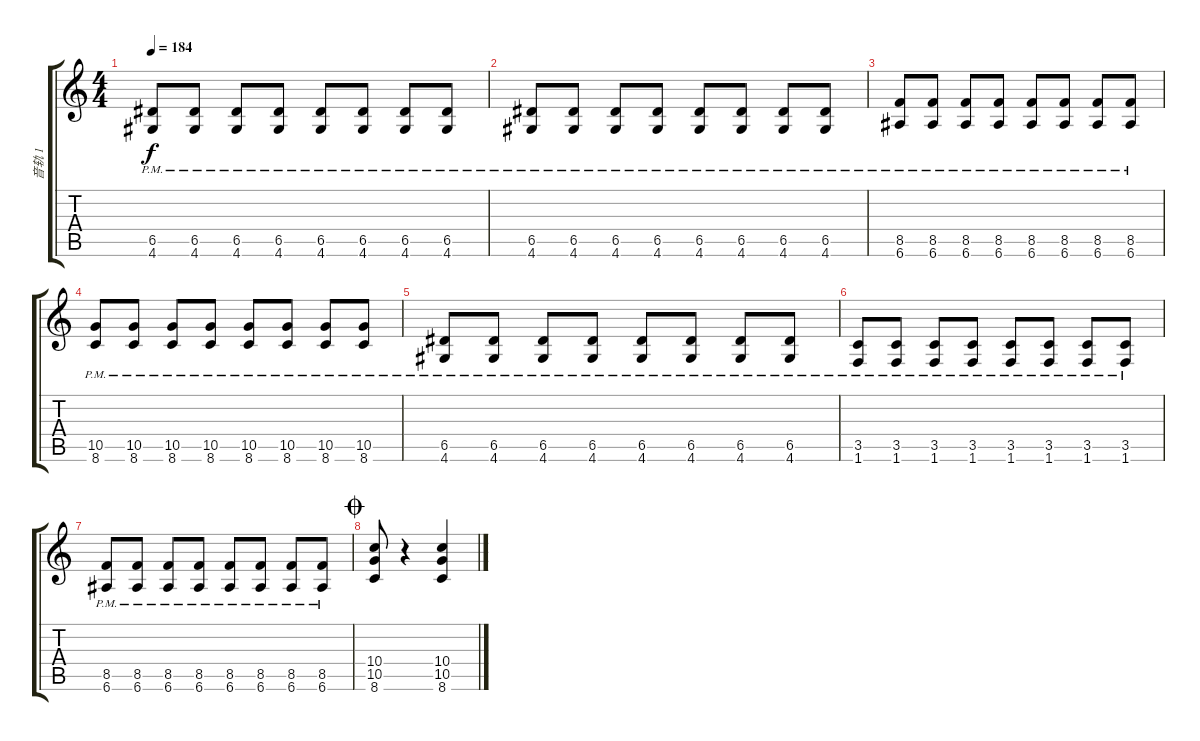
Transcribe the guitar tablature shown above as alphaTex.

\track ("音轨 1" "音轨 1") {instrument distortionguitar}
\staff {score tabs}
\tuning (E4 B3 G3 D3 A2 E2) {hide}
\ts (4 4)
\tempo 184
\clef g2
\ks c
(6.5{pm} 4.6{pm}).8{dy f} (6.5{pm} 4.6{pm}).8 (6.5{pm} 4.6{pm}).8 (6.5{pm} 4.6{pm}).8 (6.5{pm} 4.6{pm}).8 (6.5{pm} 4.6{pm}).8 (6.5{pm} 4.6{pm}).8 (6.5{pm} 4.6{pm}).8 |
(6.5{pm} 4.6{pm}).8 (6.5{pm} 4.6{pm}).8 (6.5{pm} 4.6{pm}).8 (6.5{pm} 4.6{pm}).8 (6.5{pm} 4.6{pm}).8 (6.5{pm} 4.6{pm}).8 (6.5{pm} 4.6{pm}).8 (6.5{pm} 4.6{pm}).8 |
(8.5{pm} 6.6{pm}).8 (8.5{pm} 6.6{pm}).8 (8.5{pm} 6.6{pm}).8 (8.5{pm} 6.6{pm}).8 (8.5{pm} 6.6{pm}).8 (8.5{pm} 6.6{pm}).8 (8.5{pm} 6.6{pm}).8 (8.5{pm} 6.6{pm}).8 |
(10.5{pm} 8.6{pm}).8 (10.5{pm} 8.6{pm}).8 (10.5{pm} 8.6{pm}).8 (10.5{pm} 8.6{pm}).8 (10.5{pm} 8.6{pm}).8 (10.5{pm} 8.6{pm}).8 (10.5{pm} 8.6{pm}).8 (10.5{pm} 8.6{pm}).8 |
(6.5{pm} 4.6{pm}).8 (6.5{pm} 4.6{pm}).8 (6.5{pm} 4.6{pm}).8 (6.5{pm} 4.6{pm}).8 (6.5{pm} 4.6{pm}).8 (6.5{pm} 4.6{pm}).8 (6.5{pm} 4.6{pm}).8 (6.5{pm} 4.6{pm}).8 |
(3.5{pm} 1.6{pm}).8 (3.5{pm} 1.6{pm}).8 (3.5{pm} 1.6{pm}).8 (3.5{pm} 1.6{pm}).8 (3.5{pm} 1.6{pm}).8 (3.5{pm} 1.6{pm}).8 (3.5{pm} 1.6{pm}).8 (3.5{pm} 1.6{pm}).8 |
(8.5{pm} 6.6{pm}).8 (8.5{pm} 6.6{pm}).8 (8.5{pm} 6.6{pm}).8 (8.5{pm} 6.6{pm}).8 (8.5{pm} 6.6{pm}).8 (8.5{pm} 6.6{pm}).8 (8.5{pm} 6.6{pm}).8 (8.5{pm} 6.6{pm}).8 |
\jump coda
(10.4 10.5 8.6).8 r.4 (10.4 10.5 8.6).4
